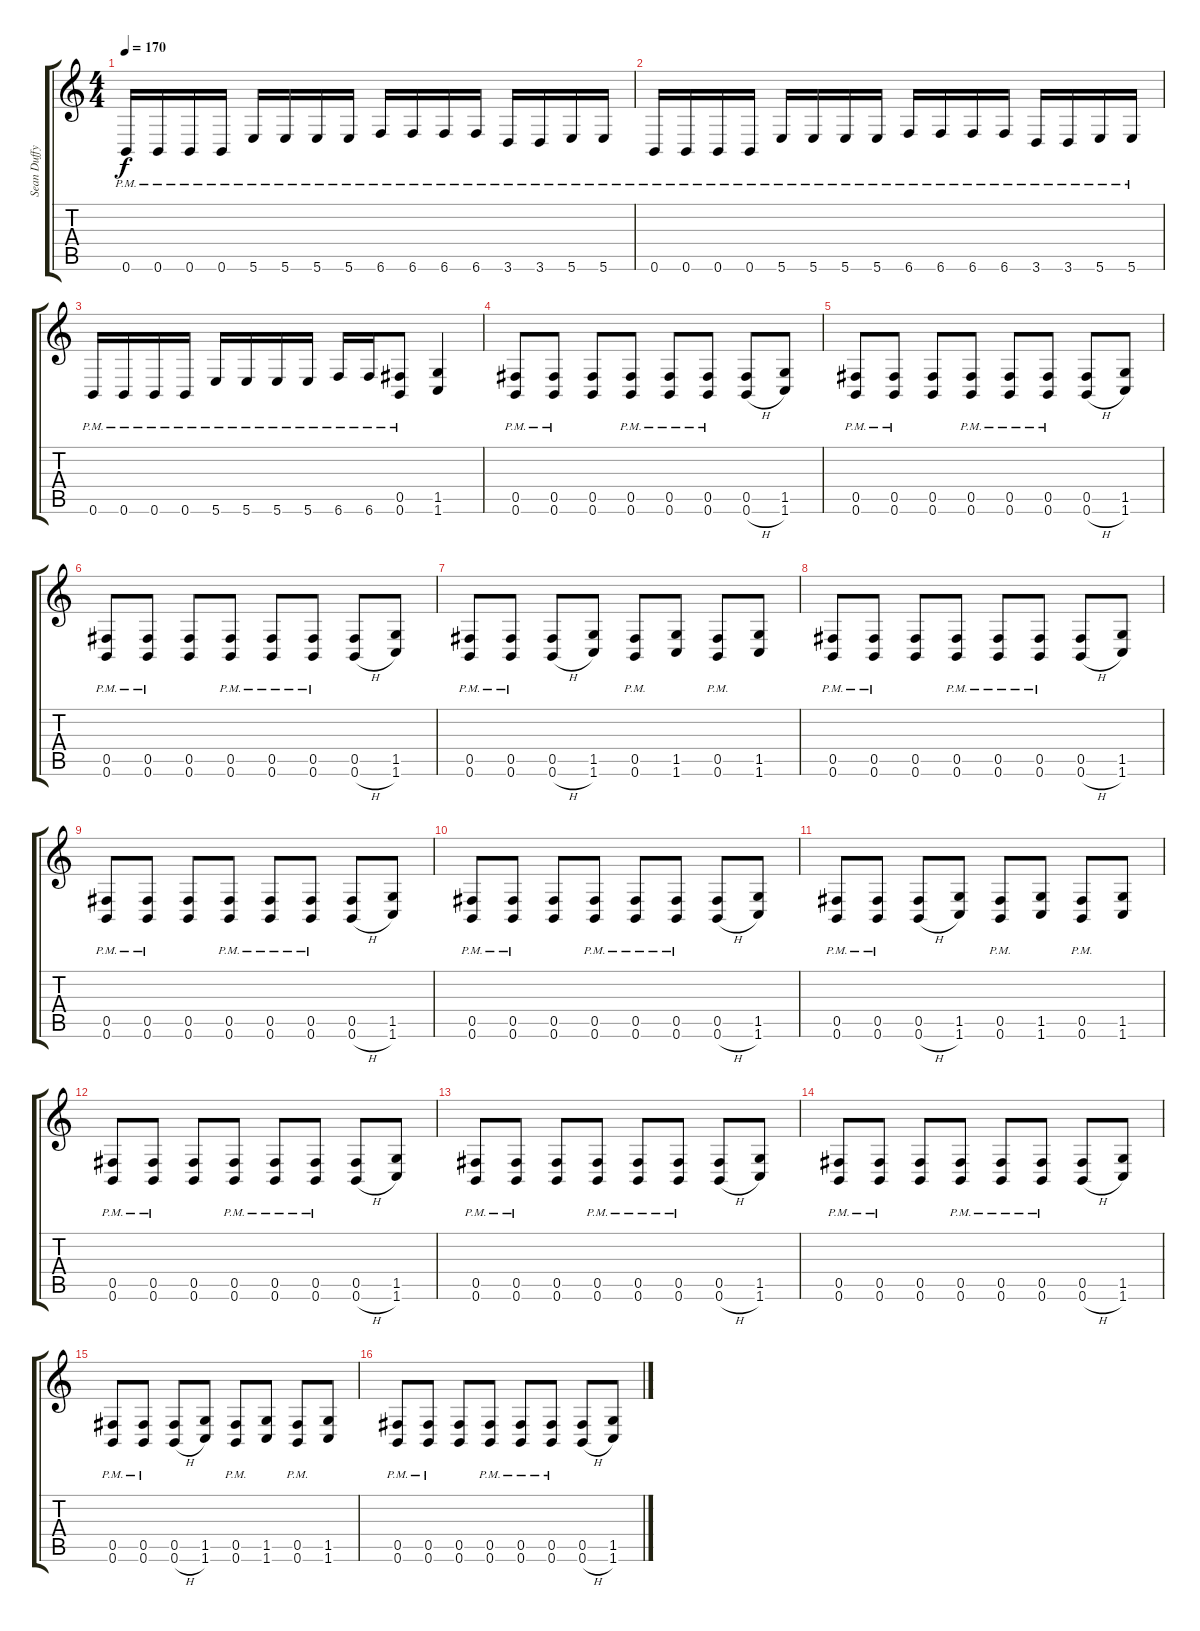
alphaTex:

\track ("Sean Duffy" "Sean Duffy") {instrument distortionguitar}
\staff {score tabs}
\tuning (Db4 Ab3 E3 B2 Gb2 B1) {hide}
\ts (4 4)
\tempo 170
\clef g2
\ks c
0.6{pm}.16{dy f} 0.6{pm}.16 0.6{pm}.16 0.6{pm}.16 5.6{pm}.16 5.6{pm}.16 5.6{pm}.16 5.6{pm}.16 6.6{pm}.16 6.6{pm}.16 6.6{pm}.16 6.6{pm}.16 3.6{pm}.16 3.6{pm}.16 5.6{pm}.16 5.6{pm}.16 |
0.6{pm}.16 0.6{pm}.16 0.6{pm}.16 0.6{pm}.16 5.6{pm}.16 5.6{pm}.16 5.6{pm}.16 5.6{pm}.16 6.6{pm}.16 6.6{pm}.16 6.6{pm}.16 6.6{pm}.16 3.6{pm}.16 3.6{pm}.16 5.6{pm}.16 5.6{pm}.16 |
0.6{pm}.16 0.6{pm}.16 0.6{pm}.16 0.6{pm}.16 5.6{pm}.16 5.6{pm}.16 5.6{pm}.16 5.6{pm}.16 6.6{pm}.16 6.6{pm}.16 (0.5{pm} 0.6{pm}).8 (1.5 1.6).4 |
(0.5{pm} 0.6{pm}).8 (0.5{pm} 0.6{pm}).8 (0.5 0.6).8 (0.5{pm} 0.6{pm}).8 (0.5{pm} 0.6{pm}).8 (0.5{pm} 0.6{pm}).8 (0.5 0.6{h}).8 (1.5 1.6).8 |
(0.5{pm} 0.6{pm}).8 (0.5{pm} 0.6{pm}).8 (0.5 0.6).8 (0.5{pm} 0.6{pm}).8 (0.5{pm} 0.6{pm}).8 (0.5{pm} 0.6{pm}).8 (0.5 0.6{h}).8 (1.5 1.6).8 |
(0.5{pm} 0.6{pm}).8 (0.5{pm} 0.6{pm}).8 (0.5 0.6).8 (0.5{pm} 0.6{pm}).8 (0.5{pm} 0.6{pm}).8 (0.5{pm} 0.6{pm}).8 (0.5 0.6{h}).8 (1.5 1.6).8 |
(0.5{pm} 0.6{pm}).8 (0.5{pm} 0.6{pm}).8 (0.5 0.6{h}).8 (1.5 1.6).8 (0.5{pm} 0.6{pm}).8 (1.5 1.6).8 (0.5{pm} 0.6{pm}).8 (1.5 1.6).8 |
(0.5{pm} 0.6{pm}).8 (0.5{pm} 0.6{pm}).8 (0.5 0.6).8 (0.5{pm} 0.6{pm}).8 (0.5{pm} 0.6{pm}).8 (0.5{pm} 0.6{pm}).8 (0.5 0.6{h}).8 (1.5 1.6).8 |
(0.5{pm} 0.6{pm}).8 (0.5{pm} 0.6{pm}).8 (0.5 0.6).8 (0.5{pm} 0.6{pm}).8 (0.5{pm} 0.6{pm}).8 (0.5{pm} 0.6{pm}).8 (0.5 0.6{h}).8 (1.5 1.6).8 |
(0.5{pm} 0.6{pm}).8 (0.5{pm} 0.6{pm}).8 (0.5 0.6).8 (0.5{pm} 0.6{pm}).8 (0.5{pm} 0.6{pm}).8 (0.5{pm} 0.6{pm}).8 (0.5 0.6{h}).8 (1.5 1.6).8 |
(0.5{pm} 0.6{pm}).8 (0.5{pm} 0.6{pm}).8 (0.5 0.6{h}).8 (1.5 1.6).8 (0.5{pm} 0.6{pm}).8 (1.5 1.6).8 (0.5{pm} 0.6{pm}).8 (1.5 1.6).8 |
(0.5{pm} 0.6{pm}).8 (0.5{pm} 0.6{pm}).8 (0.5 0.6).8 (0.5{pm} 0.6{pm}).8 (0.5{pm} 0.6{pm}).8 (0.5{pm} 0.6{pm}).8 (0.5 0.6{h}).8 (1.5 1.6).8 |
(0.5{pm} 0.6{pm}).8 (0.5{pm} 0.6{pm}).8 (0.5 0.6).8 (0.5{pm} 0.6{pm}).8 (0.5{pm} 0.6{pm}).8 (0.5{pm} 0.6{pm}).8 (0.5 0.6{h}).8 (1.5 1.6).8 |
(0.5{pm} 0.6{pm}).8 (0.5{pm} 0.6{pm}).8 (0.5 0.6).8 (0.5{pm} 0.6{pm}).8 (0.5{pm} 0.6{pm}).8 (0.5{pm} 0.6{pm}).8 (0.5 0.6{h}).8 (1.5 1.6).8 |
(0.5{pm} 0.6{pm}).8 (0.5{pm} 0.6{pm}).8 (0.5 0.6{h}).8 (1.5 1.6).8 (0.5{pm} 0.6{pm}).8 (1.5 1.6).8 (0.5{pm} 0.6{pm}).8 (1.5 1.6).8 |
(0.5{pm} 0.6{pm}).8 (0.5{pm} 0.6{pm}).8 (0.5 0.6).8 (0.5{pm} 0.6{pm}).8 (0.5{pm} 0.6{pm}).8 (0.5{pm} 0.6{pm}).8 (0.5 0.6{h}).8 (1.5 1.6).8
